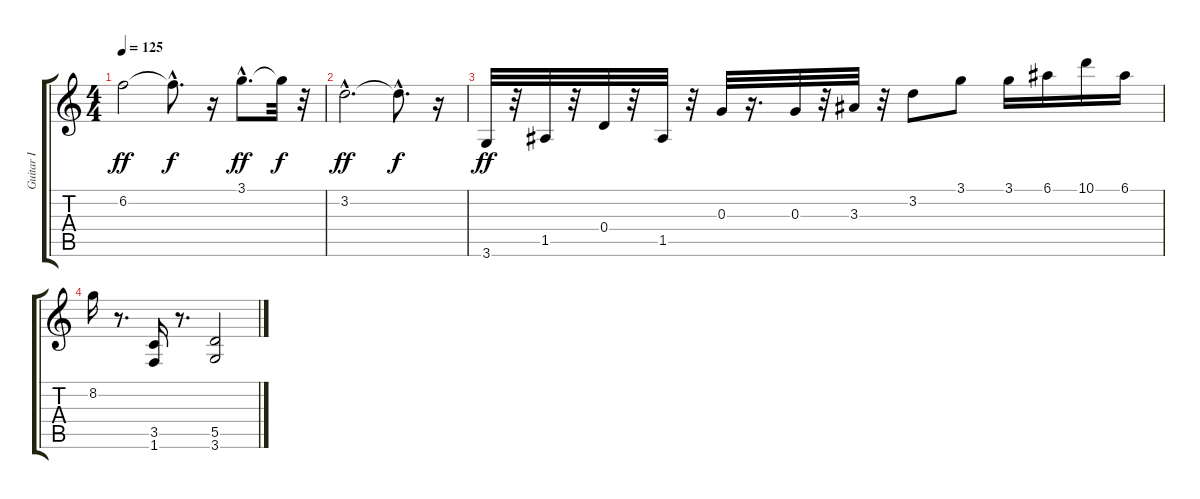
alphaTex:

\track ("Guitar I" "Guitar I") {instrument distortionguitar}
\staff {score tabs}
\tuning (E4 B3 G3 D3 A2 E2) {hide}
\ts (4 4)
\tempo 125
\clef g2
\ks c
6.2.2{dy ff} 6.2{hac t}.8{d dy f} r.16 3.1{hac}.8{d dy ff} 3.1{t}.32{dy f} r.32 |
3.2{hac}.2{d dy ff} 3.2{hac t}.8{d dy f} r.16 |
3.6.32{dy ff} r.32 1.5.32 r.32 0.4.32 r.32 1.5.32 r.32 0.3.32 r.16{d} 0.3.32 r.32 3.3.32 r.32 3.2.8 3.1.8 3.1.16 6.1.16 10.1.16 6.1.16 |
8.2.16 r.8{d} (3.5 1.6).16 r.8{d} (5.5 3.6).2
